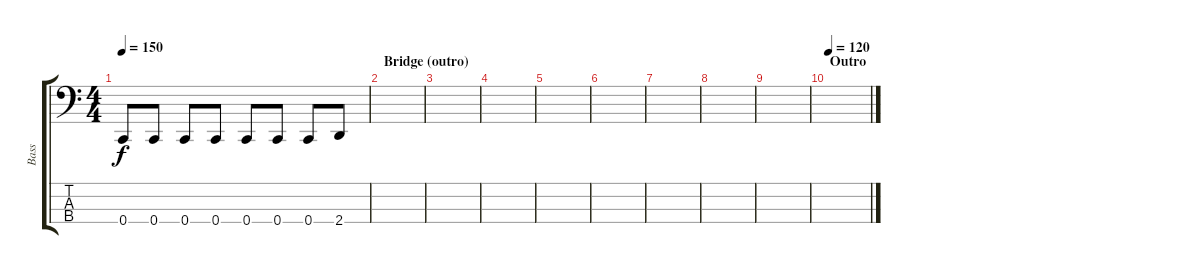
\track ("Bass" "Bass") {instrument electricbasspick}
\staff {score tabs}
\tuning (F2 C2 G1 C1) {hide}
\ts (4 4)
\tempo 150
\clef f4
\ks c
0.4.8{dy f} 0.4.8 0.4.8 0.4.8 0.4.8 0.4.8 0.4.8 2.4.8 |
\section ("" "Bridge (outro)")
|
|
|
|
|
|
|
|
\section ("" "Outro")
\tempo 120
